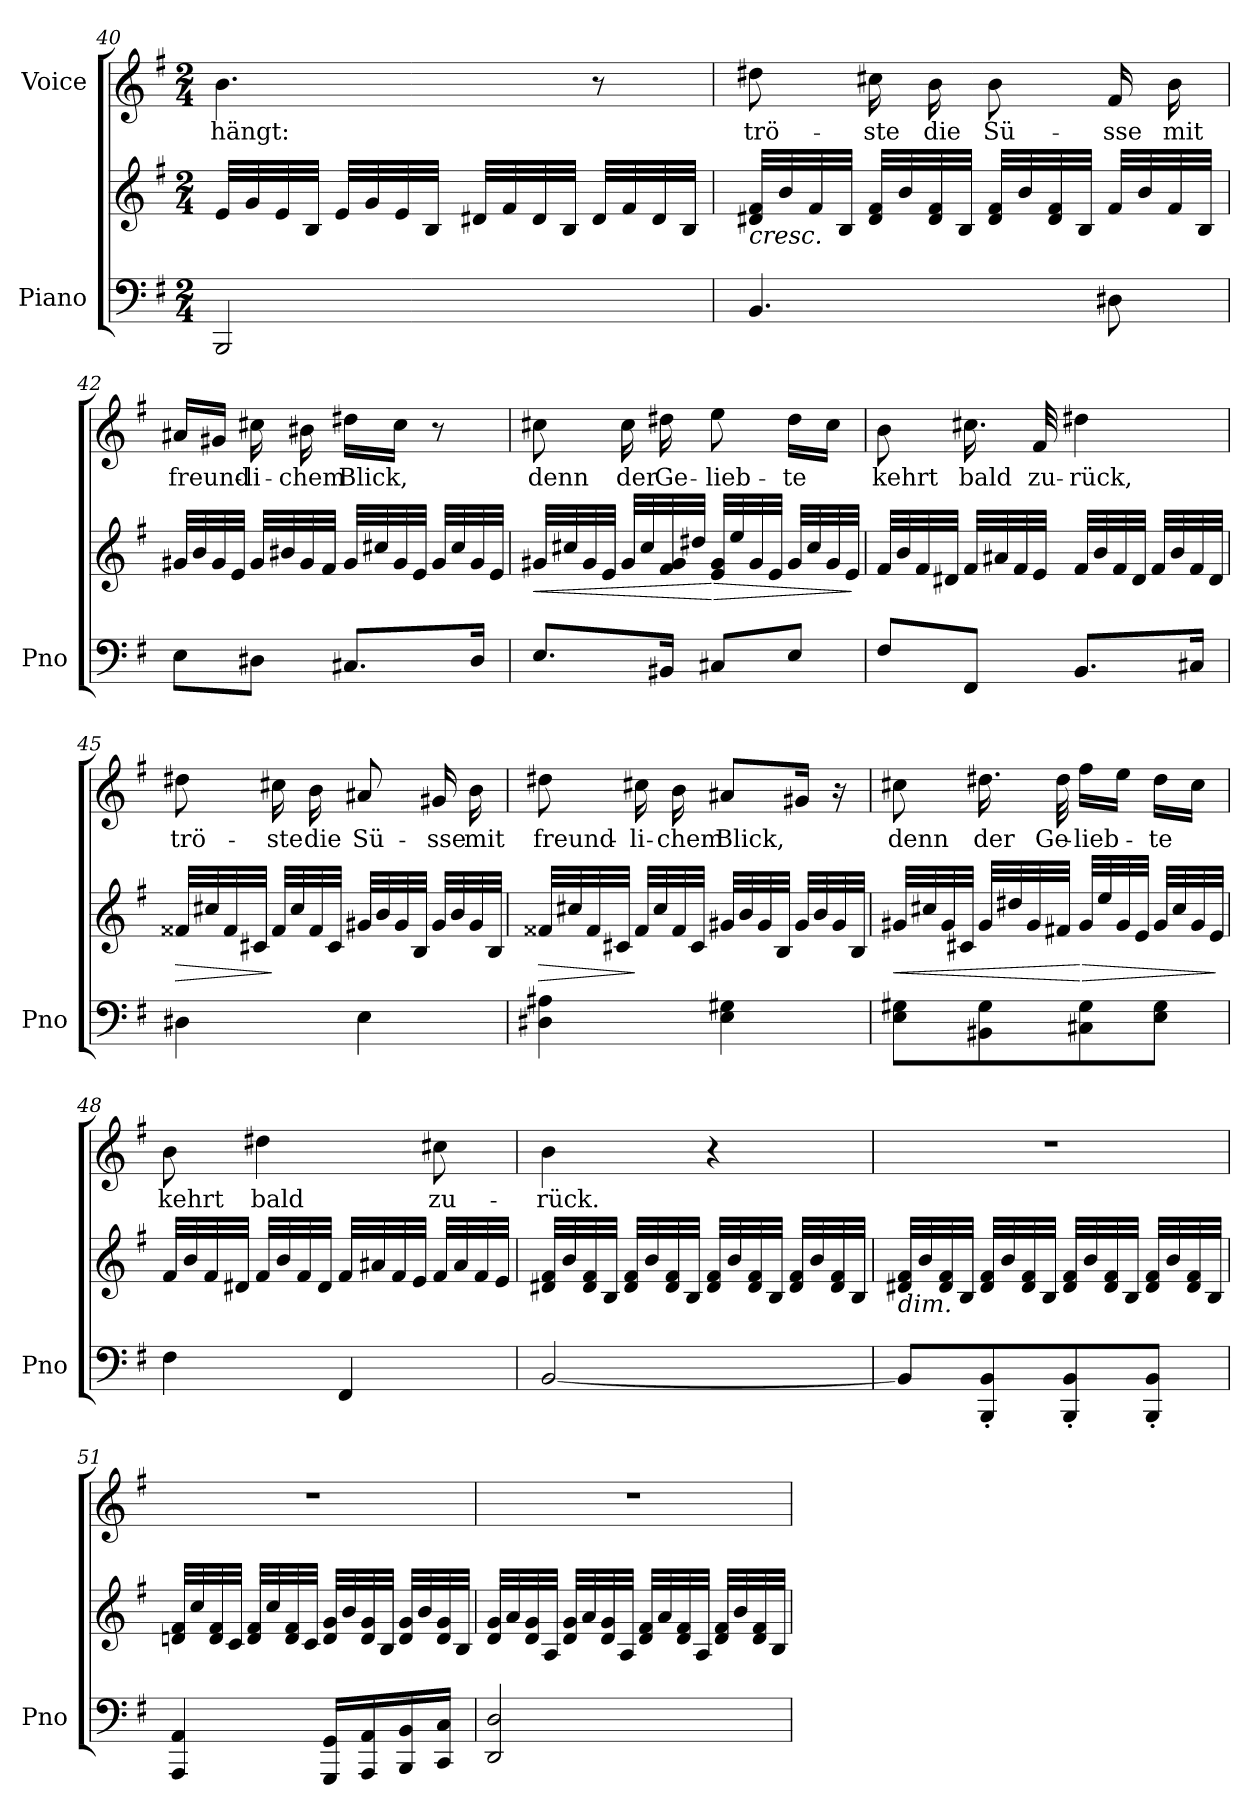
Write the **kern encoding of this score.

**kern	**kern	**dynam	**kern	**text
*part2	*part2	*part2	*part1	*part1
*staff3	*staff2	*staff2/3	*staff1	*staff1
*I"Piano	*	*	*I"Voice	*
*I'Pno	*	*	*	*
*clefF4	*clefG2	*	*clefG2	*
*k[f#]	*k[f#]	*	*k[f#]	*
*M2/4	*M2/4	*	*M2/4	*
=40	=40	=40	=40	=40
!	!	!	!	!LO:LY:b
2BBB/	32e/LLL	.	4.b\	hängt:
.	32g/	.	.	.
.	32e/	.	.	.
.	32B/JJJ	.	.	.
.	32e/LLL	.	.	.
.	32g/	.	.	.
.	32e/	.	.	.
.	32B/JJJ	.	.	.
.	32d#X/LLL	.	.	.
.	32f#/	.	.	.
.	32d#/	.	.	.
.	32B/JJJ	.	.	.
.	32d#/LLL	.	8r	.
.	32f#/	.	.	.
.	32d#/	.	.	.
.	32B/JJJ	.	.	.
!!LO:LB:g=z
=41	=41	=41	=41	=41
!	!LO:TX:b:i:t=cresc.	!	!	!
!	!	!	!	!LO:LY:b
4.BB/	32d#X/ 32f#/LLL	.	8dd#X\	trö-
.	32b/	.	.	.
.	32f#/	.	.	.
.	32B/JJJ	.	.	.
!	!	!	!	!LO:LY:b
.	32d#/ 32f#/LLL	.	16cc#X\	-ste
.	32b/	.	.	.
!	!	!	!	!LO:LY:b
.	32d#/ 32f#/	.	16b\	die
.	32B/JJJ	.	.	.
!	!	!	!	!LO:LY:b
.	32d#/ 32f#/LLL	.	8b\	Sü-
.	32b/	.	.	.
.	32d#/ 32f#/	.	.	.
.	32B/JJJ	.	.	.
!	!	!	!	!LO:LY:b
8D#X\	32f#/LLL	.	16f#/	-sse
.	32b/	.	.	.
!	!	!	!	!LO:LY:b
.	32f#/	.	16b\	mit
.	32B/JJJ	.	.	.
!!LO:LB:g=z
=42	=42	=42	=42	=42
!	!	!	!	!LO:LY:b
8E\L	32g#X/LLL	.	16a#X/LL	freund-
.	32b/	.	.	.
.	32g#/	.	16g#X/JJ	.
.	32e/JJJ	.	.	.
!	!	!	!	!LO:LY:b
8D#X\J	32g#/LLL	.	16cc#X\	-li-
.	32b#X/	.	.	.
!	!	!	!	!LO:LY:b
.	32g#/	.	16b#X\	-chem
.	32f#/JJJ	.	.	.
!	!	!	!	!LO:LY:b
8.C#X/L	32g#/LLL	.	16dd#X\LL	Blick,
.	32cc#X/	.	.	.
.	32g#/	.	16cc#\JJ	.
.	32e/JJJ	.	.	.
.	32g#/LLL	.	8r	.
.	32cc#/	.	.	.
16D#/Jk	32g#/	.	.	.
.	32e/JJJ	.	.	.
=43	=43	=43	=43	=43
!	!	!LO:HP:b	!	!LO:LY:b
8.E/L	32g#X/LLL	<	8cc#X\	denn
.	32cc#X/	.	.	.
.	32g#/	.	.	.
.	32e/JJJ	.	.	.
!	!	!	!	!LO:LY:b
.	32g#/LLL	.	16cc#\	der
.	32cc#/	.	.	.
!	!	!	!	!LO:LY:b
16BB#X/Jk	32f#/ 32g#/	.	16dd#X\	Ge-
.	32dd#X/JJJ	.	.	.
!	!	!LO:HP:n=1:b	!	!LO:LY:b
8C#X/L	32e/ 32g#/LLL	[ >	8ee\	-lieb-
.	32ee/	.	.	.
.	32g#/	.	.	.
.	32e/JJJ	.	.	.
!	!	!	!	!LO:LY:b
8E/J	32g#/LLL	.	16dd#\LL	-te
.	32cc#/	.	.	.
.	32g#/	.	16cc#\JJ	.
.	32e/JJJ	.	.	.
.	.	]	.	.
!!LO:LB:g=z
=44	=44	=44	=44	=44
!	!	!	!	!LO:LY:b
8F#/L	32f#/LLL	.	8b\	kehrt
.	32b/	.	.	.
.	32f#/	.	.	.
.	32d#X/JJJ	.	.	.
!	!	!	!	!LO:LY:b
8FF#/J	32f#/LLL	.	16.cc#X\	bald
.	32a#X/	.	.	.
.	32f#/	.	.	.
!	!	!	!	!LO:LY:b
.	32e/JJJ	.	32f#/	zu-
!	!	!	!	!LO:LY:b
8.BB/L	32f#/LLL	.	4dd#X\	-rück,
.	32b/	.	.	.
.	32f#/	.	.	.
.	32d#/JJJ	.	.	.
.	32f#/LLL	.	.	.
.	32b/	.	.	.
16C#X/Jk	32f#/	.	.	.
.	32d#/JJJ	.	.	.
!!LO:PB:g=z
=45	=45	=45	=45	=45
!	!	!LO:HP:b	!	!LO:LY:b
4D#X\	32f##X/LLL	>	8dd#X\	trö-
.	32cc#X/	.	.	.
.	32f##/	.	.	.
.	32c#X/JJJ	.	.	.
!	!	!	!	!LO:LY:b
.	32f##/LLL	]	16cc#X\	-ste
.	32cc#/	.	.	.
!	!	!	!	!LO:LY:b
.	32f##/	.	16b\	die
.	32c#/JJJ	.	.	.
!	!	!	!	!LO:LY:b
4E\	32g#X/LLL	.	8a#X/	Sü-
.	32b/	.	.	.
.	32g#/	.	.	.
.	32B/JJJ	.	.	.
!	!	!	!	!LO:LY:b
.	32g#/LLL	.	16g#X/	-sse
.	32b/	.	.	.
!	!	!	!	!LO:LY:b
.	32g#/	.	16b\	mit
.	32B/JJJ	.	.	.
=46	=46	=46	=46	=46
!	!	!LO:HP:b	!	!LO:LY:b
4D#X\ 4A#X\	32f##X/LLL	>	8dd#X\	freund-
.	32cc#X/	.	.	.
.	32f##/	.	.	.
.	32c#X/JJJ	.	.	.
!	!	!	!	!LO:LY:b
.	32f##/LLL	]	16cc#X\	-li-
.	32cc#/	.	.	.
!	!	!	!	!LO:LY:b
.	32f##/	.	16b\	-chem
.	32c#/JJJ	.	.	.
!	!	!	!	!LO:LY:b
4E\ 4G#X\	32g#X/LLL	.	8a#X/L	Blick,
.	32b/	.	.	.
.	32g#/	.	.	.
.	32B/JJJ	.	.	.
.	32g#/LLL	.	16g#X/Jk	.
.	32b/	.	.	.
.	32g#/	.	16r	.
.	32B/JJJ	.	.	.
!!LO:LB:g=z
=47	=47	=47	=47	=47
!	!	!LO:HP:b	!	!LO:LY:b
8E\ 8G#X\L	32g#X/LLL	<	8cc#X\	denn
.	32cc#X/	.	.	.
.	32g#/	.	.	.
.	32c#X/JJJ	.	.	.
!	!	!	!	!LO:LY:b
8BB#X\ 8G#\	32g#/LLL	.	16.dd#X\	der
.	32dd#X/	.	.	.
.	32g#/	.	.	.
!	!	!	!	!LO:LY:b
.	32f#X/JJJ	.	32dd#\	Ge-
!	!	!LO:HP:n=1:b	!	!LO:LY:b
8C#X\ 8G#\	32g#/LLL	[ >	16ff#\LL	-lieb-
.	32ee/	.	.	.
.	32g#/	.	16ee\JJ	.
.	32e/JJJ	.	.	.
!	!	!	!	!LO:LY:b
8E\ 8G#\J	32g#/LLL	.	16dd#\LL	-te
.	32cc#/	.	.	.
.	32g#/	.	16cc#\JJ	.
.	32e/JJJ	.	.	.
.	.	]	.	.
!!LO:LB:g=z
=48	=48	=48	=48	=48
!	!	!	!	!LO:LY:b
4F#\	32f#/LLL	.	8b\	kehrt
.	32b/	.	.	.
.	32f#/	.	.	.
.	32d#X/JJJ	.	.	.
!	!	!	!	!LO:LY:b
.	32f#/LLL	.	4dd#X\	bald
.	32b/	.	.	.
.	32f#/	.	.	.
.	32d#/JJJ	.	.	.
4FF#/	32f#/LLL	.	.	.
.	32a#X/	.	.	.
.	32f#/	.	.	.
.	32e/JJJ	.	.	.
!	!	!	!	!LO:LY:b
.	32f#/LLL	.	8cc#X\	zu-
.	32a#/	.	.	.
.	32f#/	.	.	.
.	32e/JJJ	.	.	.
=49	=49	=49	=49	=49
!	!	!	!	!LO:LY:b
[2BB/	32d#X/ 32f#/LLL	.	4b\	-rück.
.	32b/	.	.	.
.	32d#/ 32f#/	.	.	.
.	32B/JJJ	.	.	.
.	32d#/ 32f#/LLL	.	.	.
.	32b/	.	.	.
.	32d#/ 32f#/	.	.	.
.	32B/JJJ	.	.	.
.	32d#/ 32f#/LLL	.	4r	.
.	32b/	.	.	.
.	32d#/ 32f#/	.	.	.
.	32B/JJJ	.	.	.
.	32d#/ 32f#/LLL	.	.	.
.	32b/	.	.	.
.	32d#/ 32f#/	.	.	.
.	32B/JJJ	.	.	.
!!LO:LB:g=z
=50	=50	=50	=50	=50
!	!LO:TX:b:i:t=dim.	!	!	!
8BB/L]	32d#X/ 32f#/LLL	.	2r	.
.	32b/	.	.	.
.	32d#/ 32f#/	.	.	.
.	32B/JJJ	.	.	.
8BBB/' 8BB/'	32d#/ 32f#/LLL	.	.	.
.	32b/	.	.	.
.	32d#/ 32f#/	.	.	.
.	32B/JJJ	.	.	.
8BBB/' 8BB/'	32d#/ 32f#/LLL	.	.	.
.	32b/	.	.	.
.	32d#/ 32f#/	.	.	.
.	32B/JJJ	.	.	.
8BBB/' 8BB/'J	32d#/ 32f#/LLL	.	.	.
.	32b/	.	.	.
.	32d#/ 32f#/	.	.	.
.	32B/JJJ	.	.	.
!!LO:LB:g=z
=51	=51	=51	=51	=51
4AAA/ 4AA/	32dn/ 32f#/LLL	.	2r	.
.	32cc/	.	.	.
.	32d/ 32f#/	.	.	.
.	32c/JJJ	.	.	.
.	32d/ 32f#/LLL	.	.	.
.	32cc/	.	.	.
.	32d/ 32f#/	.	.	.
.	32c/JJJ	.	.	.
16GGG/ 16GG/LL	32d/ 32g/LLL	.	.	.
.	32b/	.	.	.
16AAA/ 16AA/	32d/ 32g/	.	.	.
.	32B/JJJ	.	.	.
16BBB/ 16BB/	32d/ 32g/LLL	.	.	.
.	32b/	.	.	.
16CC/ 16C/JJ	32d/ 32g/	.	.	.
.	32B/JJJ	.	.	.
=52	=52	=52	=52	=52
2DD/ 2D/	32d/ 32g/LLL	.	2r	.
.	32a/	.	.	.
.	32d/ 32g/	.	.	.
.	32A/JJJ	.	.	.
.	32d/ 32g/LLL	.	.	.
.	32a/	.	.	.
.	32d/ 32g/	.	.	.
.	32A/JJJ	.	.	.
.	32d/ 32f#/LLL	.	.	.
.	32a/	.	.	.
.	32d/ 32f#/	.	.	.
.	32A/JJJ	.	.	.
.	32d/ 32f#/LLL	.	.	.
.	32b/	.	.	.
.	32d/ 32f#/	.	.	.
.	32B/JJJ	.	.	.
=	=	=	=	=
*-	*-	*-	*-	*-
